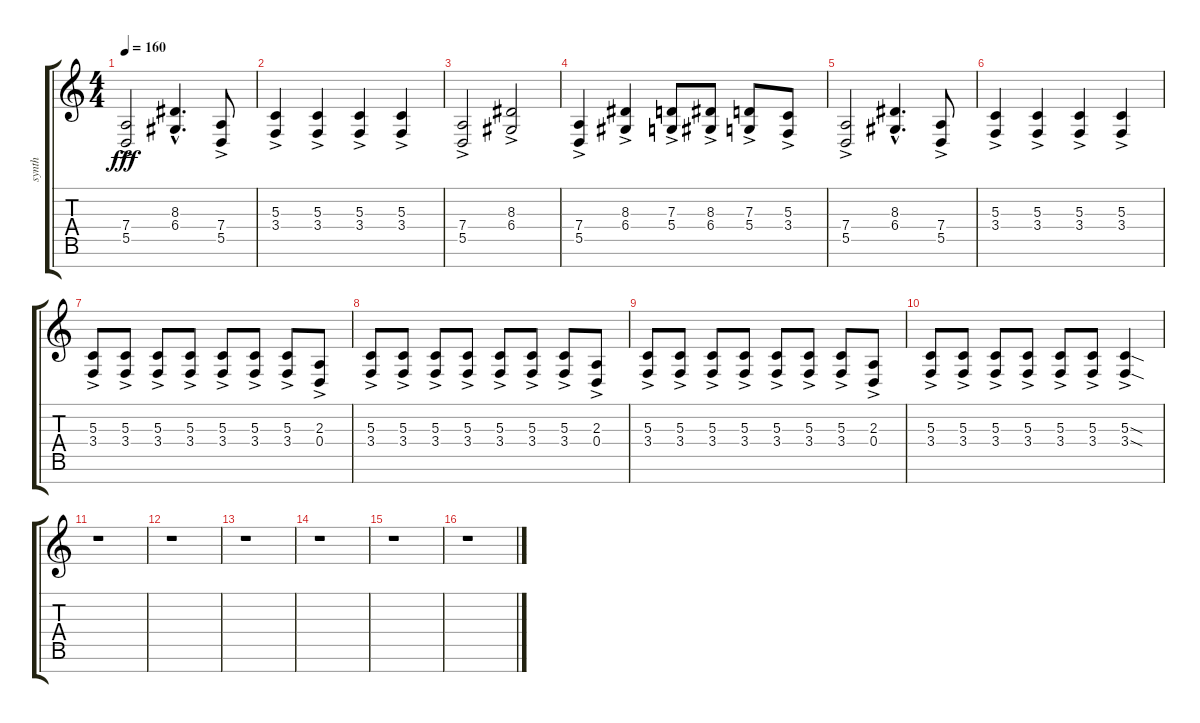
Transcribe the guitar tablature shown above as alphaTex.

\track ("synth" "synth") {instrument pad6metallic}
\staff {score tabs}
\tuning (E4 B3 G3 D3 A2 E2 B1) {hide}
\ts (4 4)
\tempo 160
\clef g2
\ks c
(7.4{ac} 5.5{ac}).2{dy fff} (8.3{hac} 6.4{hac}).4{d} (7.4{ac} 5.5{ac}).8 |
(5.3{ac} 3.4{ac}).4 (5.3{ac} 3.4{ac}).4 (5.3{ac} 3.4{ac}).4 (5.3{ac} 3.4{ac}).4 |
(7.4{ac} 5.5{ac}).2 (8.3{ac} 6.4{ac}).2 |
(7.4{ac} 5.5{ac}).4 (8.3{ac} 6.4{ac}).4 (7.3{ac} 5.4{ac}).8 (8.3{ac} 6.4{ac}).8 (7.3{ac} 5.4{ac}).8 (5.3{ac} 3.4{ac}).8 |
(7.4{ac} 5.5{ac}).2 (8.3{hac} 6.4{hac}).4{d} (7.4{ac} 5.5{ac}).8 |
(5.3{ac} 3.4{ac}).4 (5.3{ac} 3.4{ac}).4 (5.3{ac} 3.4{ac}).4 (5.3{ac} 3.4{ac}).4 |
(5.3{ac} 3.4{ac}).8 (5.3{ac} 3.4{ac}).8 (5.3{ac} 3.4{ac}).8 (5.3{ac} 3.4{ac}).8 (5.3{ac} 3.4{ac}).8 (5.3{ac} 3.4{ac}).8 (5.3{ac} 3.4{ac}).8 (2.3{ac} 0.4{ac}).8 |
(5.3{ac} 3.4{ac}).8 (5.3{ac} 3.4{ac}).8 (5.3{ac} 3.4{ac}).8 (5.3{ac} 3.4{ac}).8 (5.3{ac} 3.4{ac}).8 (5.3{ac} 3.4{ac}).8 (5.3{ac} 3.4{ac}).8 (2.3{ac} 0.4{ac}).8 |
(5.3{ac} 3.4{ac}).8 (5.3{ac} 3.4{ac}).8 (5.3{ac} 3.4{ac}).8 (5.3{ac} 3.4{ac}).8 (5.3{ac} 3.4{ac}).8 (5.3{ac} 3.4{ac}).8 (5.3{ac} 3.4{ac}).8 (2.3{ac} 0.4{ac}).8 |
(5.3{ac} 3.4{ac}).8 (5.3{ac} 3.4{ac}).8 (5.3{ac} 3.4{ac}).8 (5.3{ac} 3.4{ac}).8 (5.3{ac} 3.4{ac}).8 (5.3{ac} 3.4{ac}).8 (5.3{sod ac} 3.4{sod ac}).4 |
r.1 |
r.1 |
r.1 |
r.1 |
r.1 |
r.1
